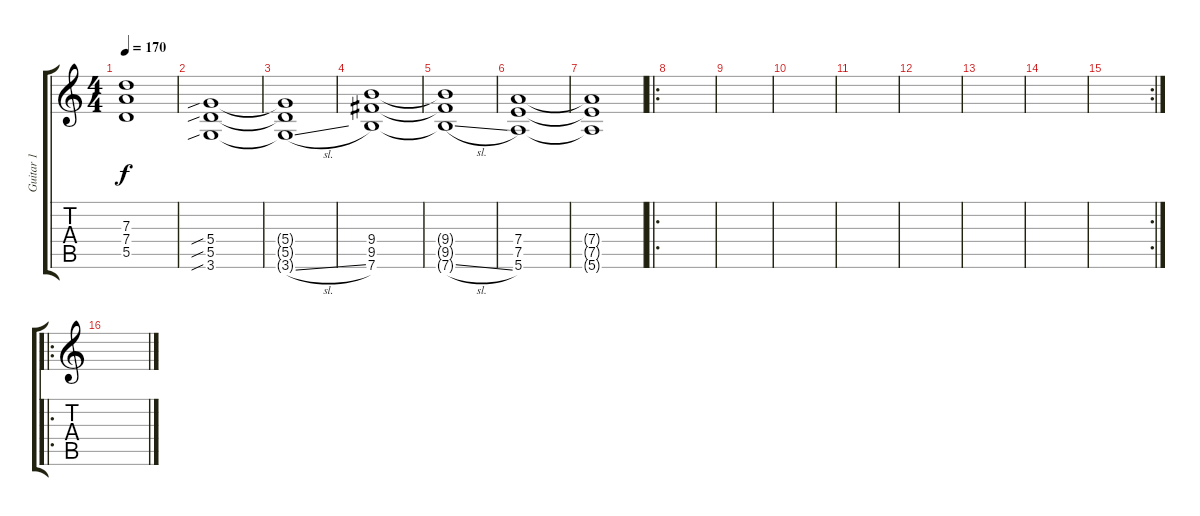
\track ("Guitar 1" "Guitar 1") {instrument distortionguitar}
\staff {score tabs}
\tuning (E4 B3 G3 D3 A2 E2) {hide}
\ts (4 4)
\tempo 170
\clef g2
\ks c
(7.3{t} 7.4{t} 5.5{t}).1{dy f} |
(5.4{sib} 5.5{sib} 3.6{sib}).1 |
(5.4{t} 5.5{t} 3.6{sl t}).1 |
(9.4 9.5 7.6).1 |
(9.4{t} 9.5{t} 7.6{sl t}).1 |
(7.4 7.5 5.6).1 |
(7.4{t} 7.5{t} 5.6{t}).1 |
\ro
|
|
|
|
|
|
|
\rc 2
|
\ro
